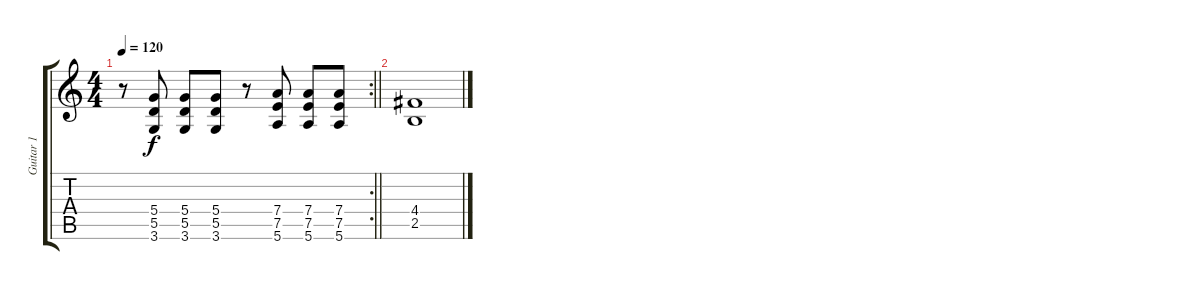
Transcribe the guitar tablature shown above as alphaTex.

\track ("Guitar 1" "Guitar 1") {instrument distortionguitar}
\staff {score tabs}
\tuning (E4 B3 G3 D3 A2 E2) {hide}
\rc 2
\ts (4 4)
\tempo 120
\clef g2
\barLineRight lightlight
\ks c
r.8{dy f} (5.4 5.5 3.6).8 (5.4 5.5 3.6).8 (5.4 5.5 3.6).8 r.8 (7.4 7.5 5.6).8 (7.4 7.5 5.6).8 (7.4 7.5 5.6).8 |
(4.4 2.5).1
